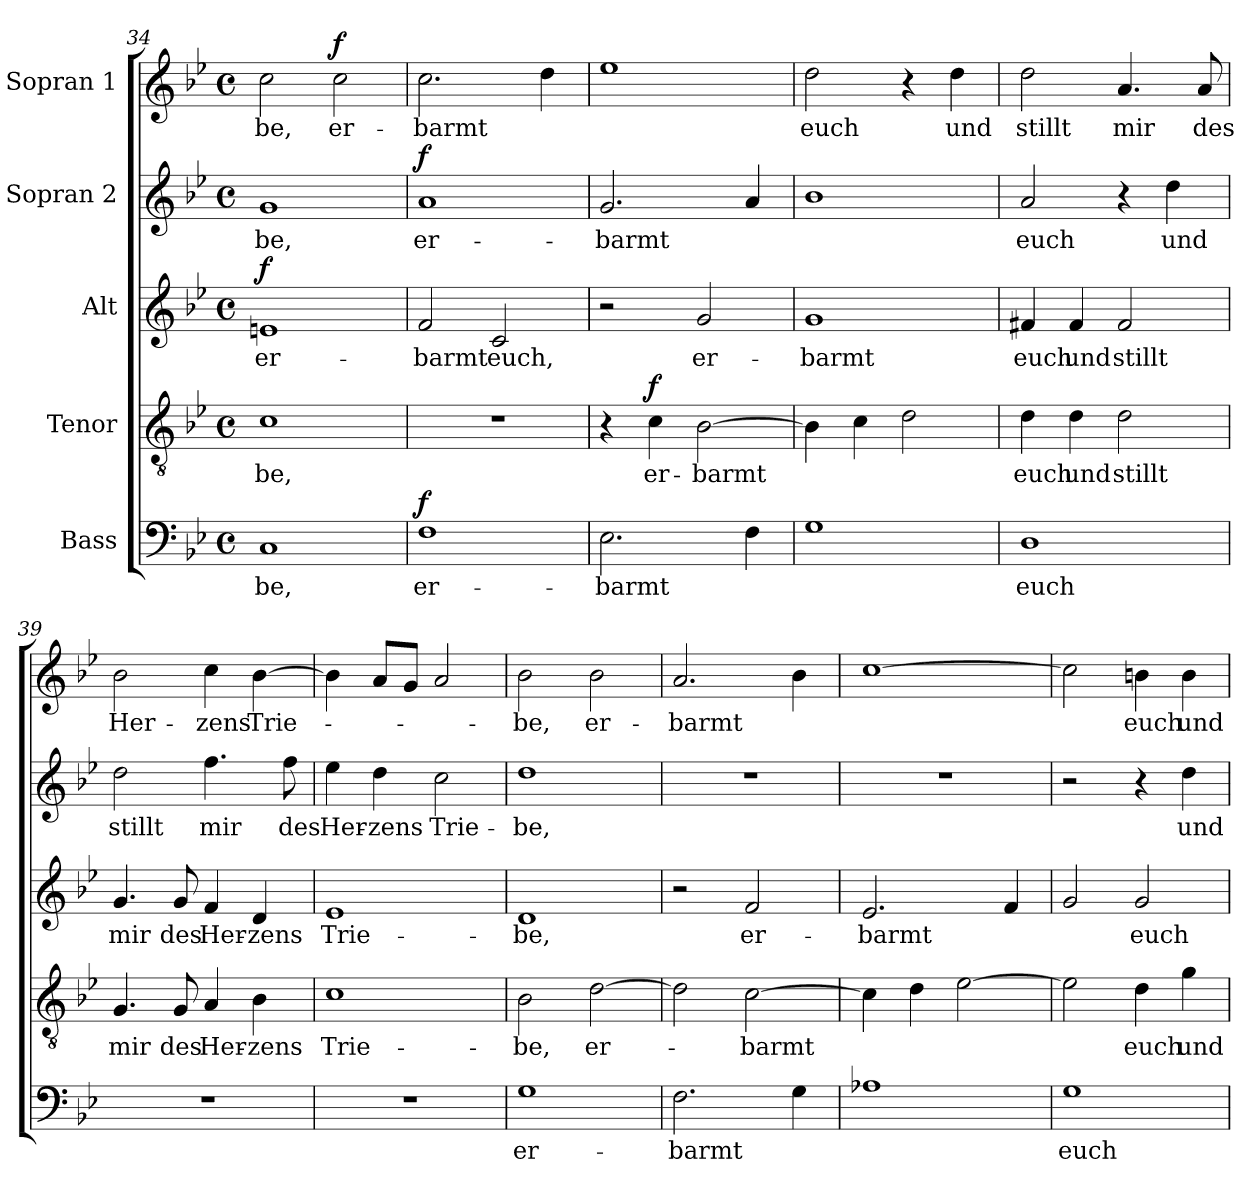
**kern	**text	**dynam	**kern	**text	**dynam	**kern	**text	**dynam	**kern	**text	**dynam	**kern	**text	**dynam
*part5	*part5	*part5	*part4	*part4	*part4	*part3	*part3	*part3	*part2	*part2	*part2	*part1	*part1	*part1
*staff5	*staff5	*staff5	*staff4	*staff4	*staff4	*staff3	*staff3	*staff3	*staff2	*staff2	*staff2	*staff1	*staff1	*staff1
*I"Bass	*	*	*I"Tenor	*	*	*I"Alt	*	*	*I"Sopran 2	*	*	*I"Sopran 1	*	*
!!LO:LB:g=z
*clefF4	*	*	*clefGv2	*	*	*clefG2	*	*	*clefG2	*	*	*clefG2	*	*
*k[b-e-]	*	*	*k[b-e-]	*	*	*k[b-e-]	*	*	*k[b-e-]	*	*	*k[b-e-]	*	*
*B-:	*	*	*B-:	*	*	*B-:	*	*	*B-:	*	*	*B-:	*	*
*M4/4	*	*	*M4/4	*	*	*M4/4	*	*	*M4/4	*	*	*M4/4	*	*
*met(c)	*	*	*met(c)	*	*	*met(c)	*	*	*met(c)	*	*	*met(c)	*	*
=34	=34	=34	=34	=34	=34	=34	=34	=34	=34	=34	=34	=34	=34	=34
!	!	!	!	!	!	!	!	!LO:DY:a	!	!	!	!	!	!
1C	-be,	.	1c	-be,	.	1en	er-	f	1g	-be,	.	2cc\	-be,	.
!	!	!	!	!	!	!	!	!	!	!	!	!	!	!LO:DY:a
.	.	.	.	.	.	.	.	.	.	.	.	2cc\	er-	f
=35	=35	=35	=35	=35	=35	=35	=35	=35	=35	=35	=35	=35	=35	=35
!	!	!LO:DY:a	!	!	!	!	!	!	!	!	!LO:DY:a	!	!	!
1F	er-	f	1r	.	.	2f/	-barmt	.	1a	er-	f	2.cc\	-barmt	.
.	.	.	.	.	.	2c/	euch,	.	.	.	.	.	.	.
.	.	.	.	.	.	.	.	.	.	.	.	4dd\	.	.
=36	=36	=36	=36	=36	=36	=36	=36	=36	=36	=36	=36	=36	=36	=36
2.E-\	-barmt	.	4r	.	.	2r	.	.	2.g/	-barmt	.	1ee-	.	.
!	!	!	!	!	!LO:DY:a	!	!	!	!	!	!	!	!	!
.	.	.	4c\	er-	f	.	.	.	.	.	.	.	.	.
.	.	.	[2B-\	-barmt	.	2g/	er-	.	.	.	.	.	.	.
4F\	.	.	.	.	.	.	.	.	4a/	.	.	.	.	.
=37	=37	=37	=37	=37	=37	=37	=37	=37	=37	=37	=37	=37	=37	=37
1G	.	.	4B-\]	.	.	1g	-barmt	.	1b-	.	.	2dd\	euch	.
.	.	.	4c\	.	.	.	.	.	.	.	.	.	.	.
.	.	.	2d\	.	.	.	.	.	.	.	.	4r	.	.
.	.	.	.	.	.	.	.	.	.	.	.	4dd\	und	.
=38	=38	=38	=38	=38	=38	=38	=38	=38	=38	=38	=38	=38	=38	=38
1D	euch	.	4d\	euch	.	4f#X/	euch	.	2a/	euch	.	2dd\	stillt	.
.	.	.	4d\	und	.	4f#/	und	.	.	.	.	.	.	.
.	.	.	2d\	stillt	.	2f#/	stillt	.	4r	.	.	4.a/	mir	.
.	.	.	.	.	.	.	.	.	4dd\	und	.	.	.	.
.	.	.	.	.	.	.	.	.	.	.	.	8a/	des	.
=39	=39	=39	=39	=39	=39	=39	=39	=39	=39	=39	=39	=39	=39	=39
1r	.	.	4.G/	mir	.	4.g/	mir	.	2dd\	stillt	.	2b-\	Her-	.
.	.	.	8G/	des	.	8g/	des	.	.	.	.	.	.	.
.	.	.	4A/	Her-	.	4f/	Her-	.	4.ff\	mir	.	4cc\	-zens	.
.	.	.	4B-\	-zens	.	4d/	-zens	.	.	.	.	[4b-\	Trie-	.
.	.	.	.	.	.	.	.	.	8ff\	des	.	.	.	.
=40	=40	=40	=40	=40	=40	=40	=40	=40	=40	=40	=40	=40	=40	=40
1r	.	.	1c	Trie-	.	1e-	Trie-	.	4ee-\	Her-	.	4b-\]	.	.
.	.	.	.	.	.	.	.	.	4dd\	-zens	.	8a/L	.	.
.	.	.	.	.	.	.	.	.	.	.	.	8g/J	.	.
.	.	.	.	.	.	.	.	.	2cc\	Trie-	.	2a/	.	.
=41	=41	=41	=41	=41	=41	=41	=41	=41	=41	=41	=41	=41	=41	=41
1G	er-	.	2B-\	-be,	.	1d	-be,	.	1dd	-be,	.	2b-\	-be,	.
.	.	.	[2d\	er-	.	.	.	.	.	.	.	2b-\	er-	.
!!LO:PB:g=z
=42	=42	=42	=42	=42	=42	=42	=42	=42	=42	=42	=42	=42	=42	=42
2.F\	-barmt	.	2d\]	.	.	2r	.	.	1r	.	.	2.a/	-barmt	.
.	.	.	[2c\	-barmt	.	2f/	er-	.	.	.	.	.	.	.
4G\	.	.	.	.	.	.	.	.	.	.	.	4b-\	.	.
=43	=43	=43	=43	=43	=43	=43	=43	=43	=43	=43	=43	=43	=43	=43
1A-X	.	.	4c\]	.	.	2.e-/	-barmt	.	1r	.	.	[1cc	.	.
.	.	.	4d\	.	.	.	.	.	.	.	.	.	.	.
.	.	.	[2e-\	.	.	.	.	.	.	.	.	.	.	.
.	.	.	.	.	.	4f/	.	.	.	.	.	.	.	.
=44	=44	=44	=44	=44	=44	=44	=44	=44	=44	=44	=44	=44	=44	=44
1G	euch	.	2e-\]	.	.	2g/	.	.	2r	.	.	2cc\]	.	.
.	.	.	4d\	euch	.	2g/	euch	.	4r	.	.	4bn\	euch	.
.	.	.	4g\	und	.	.	.	.	4dd\	und	.	4b\	und	.
=	=	=	=	=	=	=	=	=	=	=	=	=	=	=
*-	*-	*-	*-	*-	*-	*-	*-	*-	*-	*-	*-	*-	*-	*-
